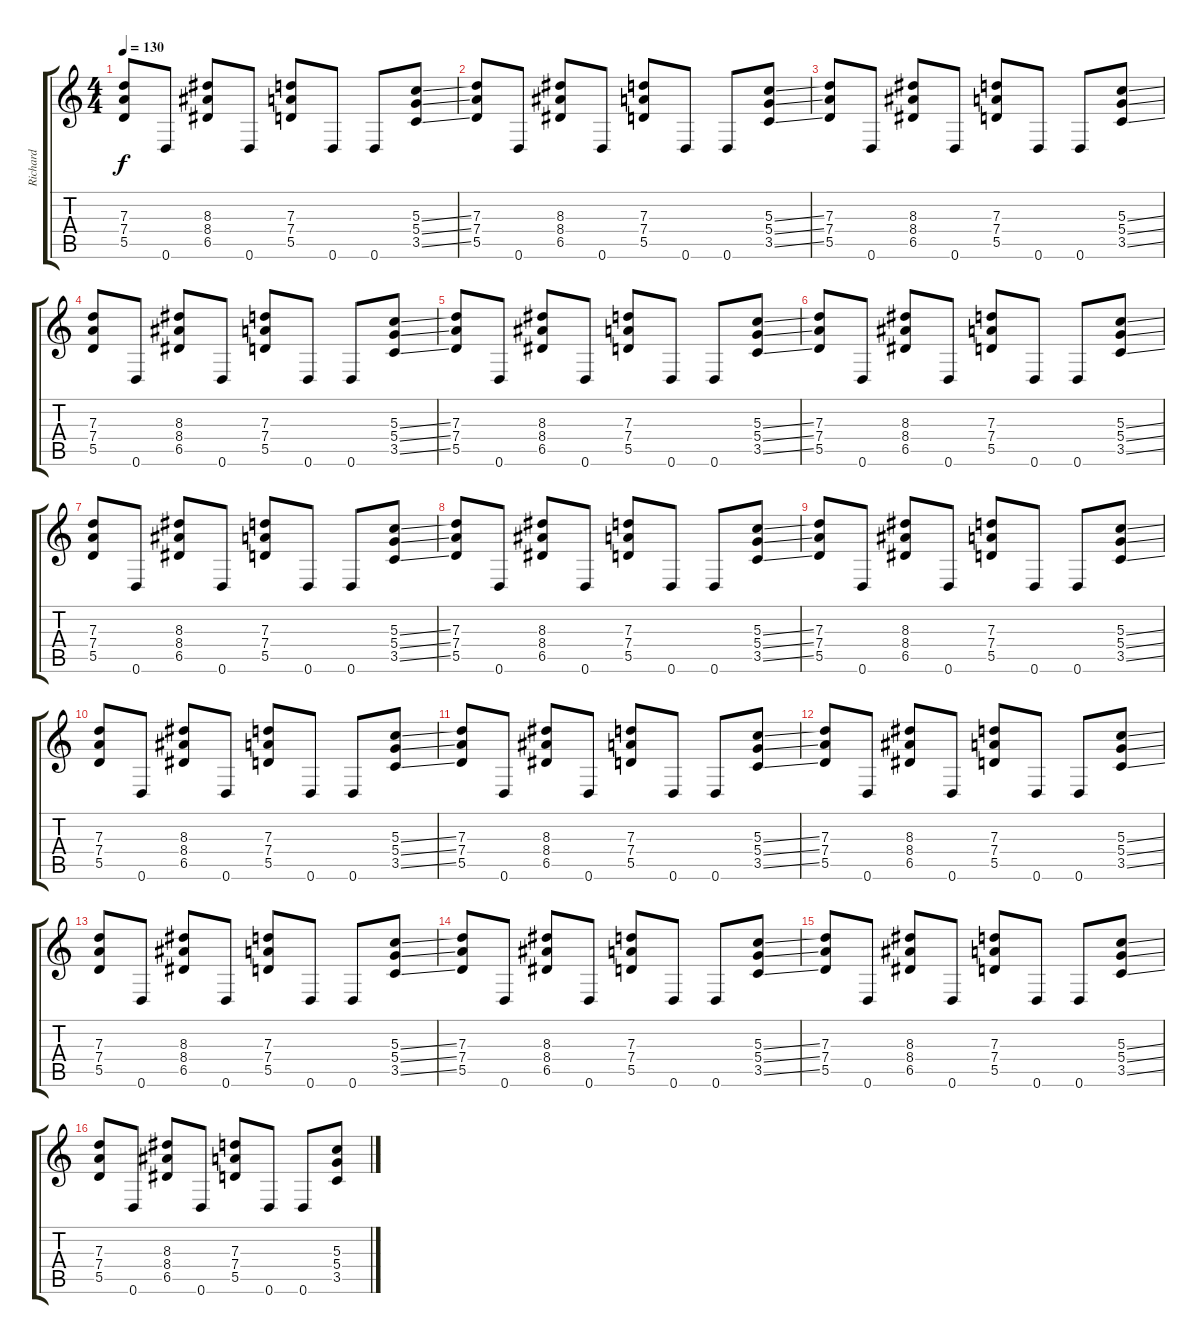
\track ("Richard" "Richard") {instrument distortionguitar}
\staff {score tabs}
\tuning (E4 B3 G3 D3 A2 D2) {hide}
\ts (4 4)
\tempo 130
\clef g2
\ks c
(7.3 7.4 5.5).8{dy f} 0.6.8 (8.3 8.4 6.5).8 0.6.8 (7.3 7.4 5.5).8 0.6.8 0.6.8 (5.3{ss} 5.4{ss} 3.5{ss}).8 |
(7.3 7.4 5.5).8 0.6.8 (8.3 8.4 6.5).8 0.6.8 (7.3 7.4 5.5).8 0.6.8 0.6.8 (5.3{ss} 5.4{ss} 3.5{ss}).8 |
(7.3 7.4 5.5).8 0.6.8 (8.3 8.4 6.5).8 0.6.8 (7.3 7.4 5.5).8 0.6.8 0.6.8 (5.3{ss} 5.4{ss} 3.5{ss}).8 |
(7.3 7.4 5.5).8 0.6.8 (8.3 8.4 6.5).8 0.6.8 (7.3 7.4 5.5).8 0.6.8 0.6.8 (5.3{ss} 5.4{ss} 3.5{ss}).8 |
(7.3 7.4 5.5).8 0.6.8 (8.3 8.4 6.5).8 0.6.8 (7.3 7.4 5.5).8 0.6.8 0.6.8 (5.3{ss} 5.4{ss} 3.5{ss}).8 |
(7.3 7.4 5.5).8 0.6.8 (8.3 8.4 6.5).8 0.6.8 (7.3 7.4 5.5).8 0.6.8 0.6.8 (5.3{ss} 5.4{ss} 3.5{ss}).8 |
(7.3 7.4 5.5).8 0.6.8 (8.3 8.4 6.5).8 0.6.8 (7.3 7.4 5.5).8 0.6.8 0.6.8 (5.3{ss} 5.4{ss} 3.5{ss}).8 |
(7.3 7.4 5.5).8 0.6.8 (8.3 8.4 6.5).8 0.6.8 (7.3 7.4 5.5).8 0.6.8 0.6.8 (5.3{ss} 5.4{ss} 3.5{ss}).8 |
(7.3 7.4 5.5).8 0.6.8 (8.3 8.4 6.5).8 0.6.8 (7.3 7.4 5.5).8 0.6.8 0.6.8 (5.3{ss} 5.4{ss} 3.5{ss}).8 |
(7.3 7.4 5.5).8 0.6.8 (8.3 8.4 6.5).8 0.6.8 (7.3 7.4 5.5).8 0.6.8 0.6.8 (5.3{ss} 5.4{ss} 3.5{ss}).8 |
(7.3 7.4 5.5).8 0.6.8 (8.3 8.4 6.5).8 0.6.8 (7.3 7.4 5.5).8 0.6.8 0.6.8 (5.3{ss} 5.4{ss} 3.5{ss}).8 |
(7.3 7.4 5.5).8 0.6.8 (8.3 8.4 6.5).8 0.6.8 (7.3 7.4 5.5).8 0.6.8 0.6.8 (5.3{ss} 5.4{ss} 3.5{ss}).8 |
(7.3 7.4 5.5).8 0.6.8 (8.3 8.4 6.5).8 0.6.8 (7.3 7.4 5.5).8 0.6.8 0.6.8 (5.3{ss} 5.4{ss} 3.5{ss}).8 |
(7.3 7.4 5.5).8 0.6.8 (8.3 8.4 6.5).8 0.6.8 (7.3 7.4 5.5).8 0.6.8 0.6.8 (5.3{ss} 5.4{ss} 3.5{ss}).8 |
(7.3 7.4 5.5).8 0.6.8 (8.3 8.4 6.5).8 0.6.8 (7.3 7.4 5.5).8 0.6.8 0.6.8 (5.3{ss} 5.4{ss} 3.5{ss}).8 |
(7.3 7.4 5.5).8 0.6.8 (8.3 8.4 6.5).8 0.6.8 (7.3 7.4 5.5).8 0.6.8 0.6.8 (5.3{ss} 5.4{ss} 3.5{ss}).8
